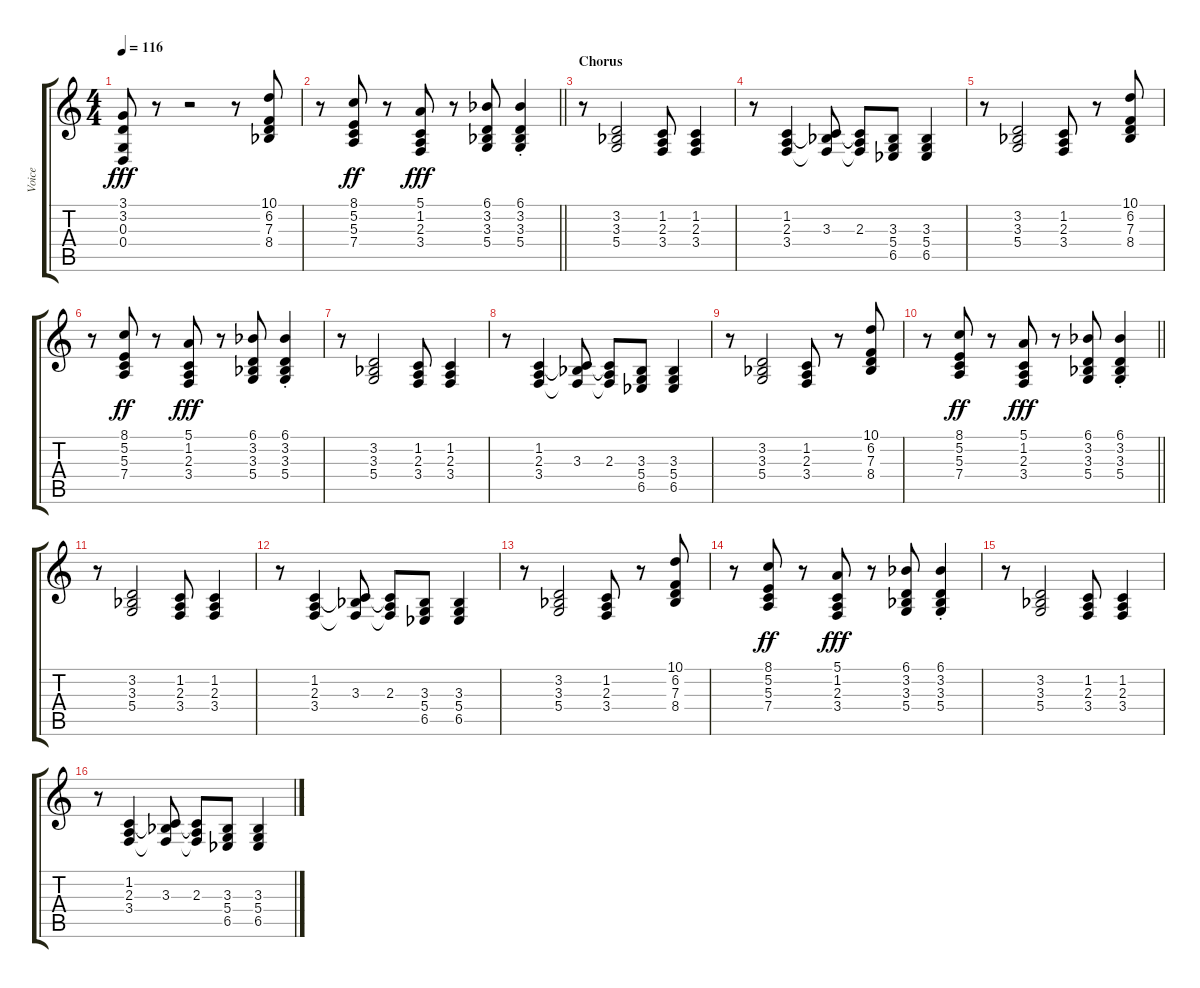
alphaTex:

\track ("Voice" "Voice") {instrument synthvoice}
\staff {score tabs}
\tuning (E4 B3 G3 D3 A2 E2) {hide}
\ts (4 4)
\tempo 116
\clef g2
\ks c
(3.1 3.2 0.3 0.4).8{dy fff} r.8 r.2 r.8 (10.1 6.2 7.3 8.4{acc b}).8 |
\barLineRight lightlight
r.8 (8.1 5.2 5.3 7.4).8{dy ff} r.8 (5.1 1.2 2.3 3.4).8{dy fff} r.8 (6.1{acc b} 3.2 3.3{acc b} 5.4).8 (6.1{st acc b} 3.2{st} 3.3{st acc b} 5.4{st}).4 |
\section ("" "Chorus")
r.8 (3.2 3.3{acc b} 5.4).2{volume 7} (1.2 2.3 3.4).8 (1.2 2.3 3.4).4 |
r.8 (1.2 2.3 3.4).4 (1.2{t} 3.3{acc b} 3.4{t}).8 (1.2{t} 2.3 3.4{t}).8 (3.3{acc b} 5.4 6.5{acc b}).8 (3.3{acc b} 5.4 6.5{acc b}).4 |
r.8 (3.2 3.3{acc b} 5.4).2 (1.2 2.3 3.4).8 r.8 (10.1 6.2 7.3 8.4{acc b}).8{volume 10} |
r.8 (8.1 5.2 5.3 7.4).8{dy ff} r.8 (5.1 1.2 2.3 3.4).8{dy fff} r.8 (6.1{acc b} 3.2 3.3{acc b} 5.4).8 (6.1{st acc b} 3.2{st} 3.3{st acc b} 5.4{st}).4 |
r.8 (3.2 3.3{acc b} 5.4).2{volume 7} (1.2 2.3 3.4).8 (1.2 2.3 3.4).4 |
r.8 (1.2 2.3 3.4).4 (1.2{t} 3.3{acc b} 3.4{t}).8 (1.2{t} 2.3 3.4{t}).8 (3.3{acc b} 5.4 6.5{acc b}).8 (3.3{acc b} 5.4 6.5{acc b}).4 |
r.8 (3.2 3.3{acc b} 5.4).2 (1.2 2.3 3.4).8 r.8 (10.1 6.2 7.3 8.4{acc b}).8{volume 10} |
\barLineRight lightlight
r.8 (8.1 5.2 5.3 7.4).8{dy ff} r.8 (5.1 1.2 2.3 3.4).8{dy fff} r.8 (6.1{acc b} 3.2 3.3{acc b} 5.4).8 (6.1{st acc b} 3.2{st} 3.3{st acc b} 5.4{st}).4 |
r.8 (3.2 3.3{acc b} 5.4).2{volume 7} (1.2 2.3 3.4).8 (1.2 2.3 3.4).4 |
r.8 (1.2 2.3 3.4).4 (1.2{t} 3.3{acc b} 3.4{t}).8 (1.2{t} 2.3 3.4{t}).8 (3.3{acc b} 5.4 6.5{acc b}).8 (3.3{acc b} 5.4 6.5{acc b}).4 |
r.8 (3.2 3.3{acc b} 5.4).2 (1.2 2.3 3.4).8 r.8 (10.1 6.2 7.3 8.4{acc b}).8{volume 10} |
r.8 (8.1 5.2 5.3 7.4).8{dy ff} r.8 (5.1 1.2 2.3 3.4).8{dy fff} r.8 (6.1{acc b} 3.2 3.3{acc b} 5.4).8 (6.1{st acc b} 3.2{st} 3.3{st acc b} 5.4{st}).4 |
r.8 (3.2 3.3{acc b} 5.4).2{volume 7} (1.2 2.3 3.4).8 (1.2 2.3 3.4).4 |
r.8 (1.2 2.3 3.4).4 (1.2{t} 3.3{acc b} 3.4{t}).8 (1.2{t} 2.3 3.4{t}).8 (3.3{acc b} 5.4 6.5{acc b}).8 (3.3{acc b} 5.4 6.5{acc b}).4
